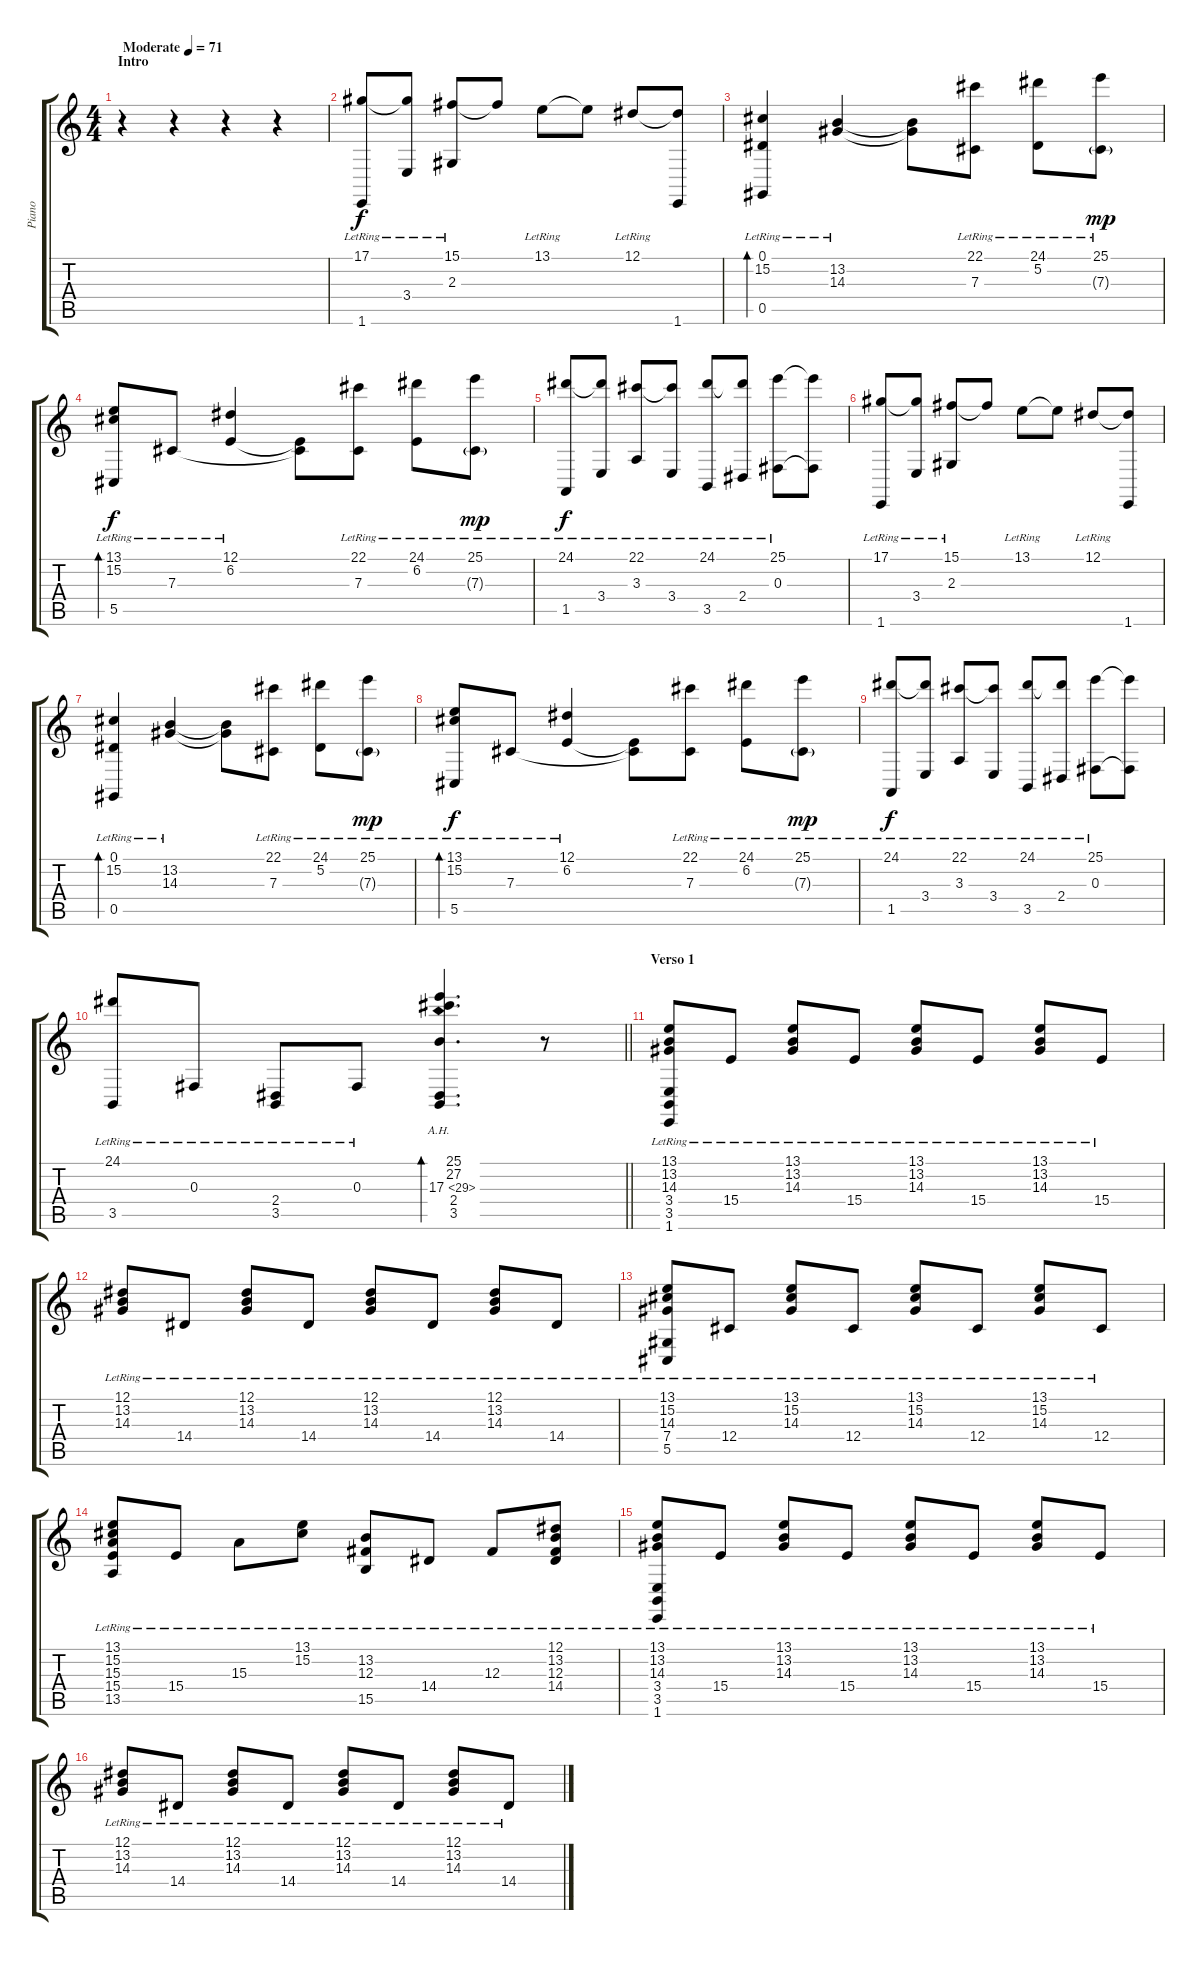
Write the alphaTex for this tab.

\track ("Piano" "Piano") {instrument brightacousticpiano}
\staff {score tabs}
\tuning (Eb4 Bb3 Gb3 Db3 Ab2 Eb2) {hide}
\ts (4 4)
\section ("" "Intro")
\tempo (71 "Moderate")
\clef g2
\ks c
r.4{dy f instrument brightacousticpiano} r.4 r.4 r.4 |
(17.1 1.6{lr}).8 (17.1{t} 3.4{lr}).8 (15.1{lr} 2.3{lr}).8 15.1{t}.8 13.1{lr}.8 13.1{t}.8 12.1{lr}.8 (12.1{t} 1.6).8 |
(0.1{lr} 15.2{lr} 0.5{lr}).4{bd 60} (13.2{lr} 14.3{lr}).4 (13.2{t} 14.3{t}).8 (22.1{lr} 7.3{lr}).8 (24.1{lr} 5.2{lr}).8 (25.1{lr} 7.3{g}).8{dy mp} |
(13.1{lr} 15.2{lr} 5.5).8{bd 60 dy f} 7.3{lr}.8 (12.1{lr} 6.2{lr}).4 (6.2{t} 7.3{t}).8 (22.1{lr} 7.3{lr}).8 (24.1{lr} 6.2{lr}).8 (25.1{lr} 7.3{g}).8{dy mp} |
(24.1{lr} 1.5{lr}).8{dy f} (24.1{t} 3.4{lr}).8 (22.1{lr} 3.3{lr}).8 (22.1{t} 3.4{lr}).8 (24.1{lr} 3.5{lr}).8 (24.1{t} 2.4{lr}).8 (25.1{lr} 0.3{lr}).8 (25.1{t} 0.3{t}).8 |
(17.1 1.6{lr}).8 (17.1{t} 3.4{lr}).8 (15.1{lr} 2.3{lr}).8 15.1{t}.8 13.1{lr}.8 13.1{t}.8 12.1{lr}.8 (12.1{t} 1.6).8 |
(0.1{lr} 15.2{lr} 0.5{lr}).4{bd 60} (13.2{lr} 14.3{lr}).4 (13.2{t} 14.3{t}).8 (22.1{lr} 7.3{lr}).8 (24.1{lr} 5.2{lr}).8 (25.1{lr} 7.3{g}).8{dy mp} |
(13.1{lr} 15.2{lr} 5.5).8{bd 60 dy f} 7.3{lr}.8 (12.1{lr} 6.2{lr}).4 (6.2{t} 7.3{t}).8 (22.1{lr} 7.3{lr}).8 (24.1{lr} 6.2{lr}).8 (25.1{lr} 7.3{g}).8{dy mp} |
(24.1{lr} 1.5{lr}).8{dy f} (24.1{t} 3.4{lr}).8 (22.1{lr} 3.3{lr}).8 (22.1{t} 3.4{lr}).8 (24.1{lr} 3.5{lr}).8 (24.1{t} 2.4{lr}).8 (25.1{lr} 0.3{lr}).8 (25.1{t} 0.3{t}).8 |
\barLineRight lightlight
(24.1{lr} 3.5{lr}).8 0.3{lr}.8 (2.4{lr} 3.5{lr}).8 0.3{lr}.8 (25.1 27.2 17.3{ah 12} 2.4 3.5).4{d bd 60} r.8 |
\section ("" "Verso 1")
(13.1{lr} 13.2{lr} 14.3{lr} 3.4{lr} 3.5{lr} 1.6{lr}).8 15.4{lr}.8 (13.1{lr} 13.2{lr} 14.3{lr}).8 15.4{lr}.8 (13.1{lr} 13.2{lr} 14.3{lr}).8 15.4{lr}.8 (13.1{lr} 13.2{lr} 14.3{lr}).8 15.4{lr}.8 |
(12.1{lr} 13.2{lr} 14.3{lr}).8 14.4{lr}.8 (12.1{lr} 13.2{lr} 14.3{lr}).8 14.4{lr}.8 (12.1{lr} 13.2{lr} 14.3{lr}).8 14.4{lr}.8 (12.1{lr} 13.2{lr} 14.3{lr}).8 14.4{lr}.8 |
(13.1{lr} 15.2{lr} 14.3{lr} 7.4{lr} 5.5{lr}).8 12.4{lr}.8 (13.1{lr} 15.2{lr} 14.3{lr}).8 12.4{lr}.8 (13.1{lr} 15.2{lr} 14.3{lr}).8 12.4{lr}.8 (13.1{lr} 15.2{lr} 14.3{lr}).8 12.4{lr}.8 |
(13.1{lr} 15.2 15.3 15.4 13.5{lr}).8 15.4{lr}.8 15.3{lr}.8 (13.1{lr} 15.2{lr}).8 (13.2 12.3 15.5{lr}).8 14.4{lr}.8 12.3{lr}.8 (12.1{lr} 13.2{lr} 12.3{lr} 14.4).8 |
(13.1{lr} 13.2{lr} 14.3{lr} 3.4{lr} 3.5{lr} 1.6{lr}).8 15.4{lr}.8 (13.1{lr} 13.2{lr} 14.3{lr}).8 15.4{lr}.8 (13.1{lr} 13.2{lr} 14.3{lr}).8 15.4{lr}.8 (13.1{lr} 13.2{lr} 14.3{lr}).8 15.4{lr}.8 |
(12.1{lr} 13.2{lr} 14.3{lr}).8 14.4{lr}.8 (12.1{lr} 13.2{lr} 14.3{lr}).8 14.4{lr}.8 (12.1{lr} 13.2{lr} 14.3{lr}).8 14.4{lr}.8 (12.1{lr} 13.2{lr} 14.3{lr}).8 14.4{lr}.8
